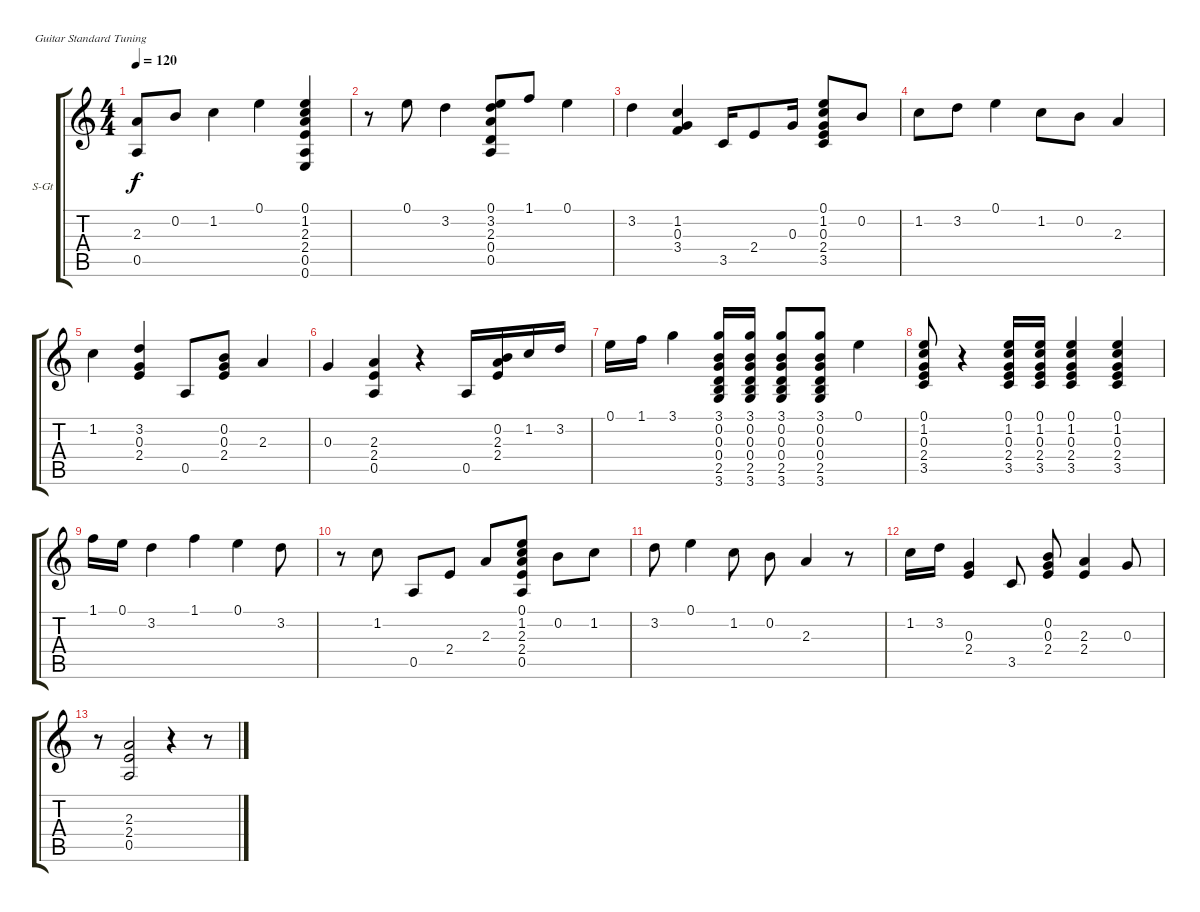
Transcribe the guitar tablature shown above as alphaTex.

\defaultSystemsLayout 4
\bracketExtendMode groupsimilarinstruments
\firstSystemTrackNameOrientation horizontal
\otherSystemsTrackNameOrientation horizontal
\track ("Steel Guitar" "S-Gt") {instrument acousticguitarsteel}
\staff {score tabs}
\tuning (E4 B3 G3 D3 A2 E2)
\ts (4 4)
\tempo 120
\clef g2
\ks c
(2.3 0.5).8{dy f instrument acousticguitarsteel} 0.2.8 1.2.4 0.1.4 (0.1 1.2 2.3 2.4 0.5 0.6).4 |
r.8 0.1.8 3.2.4 (0.1 3.2 2.3 0.4 0.5).8 1.1.8 0.1.4 |
3.2.4 (1.2 0.3 3.4).4 3.5.16 2.4.8 0.3.16 (3.5 2.4 0.3 1.2 0.1).8 0.2.8 |
1.2.8 3.2.8 0.1.4 1.2.8 0.2.8 2.3.4 |
1.2.4 (3.2 0.3 2.4).4 0.5.8 (0.2 0.3 2.4).8 2.3.4 |
0.3.4 (2.3 2.4 0.5).4 r.4 0.5.16 (2.4 2.3 0.2).16 1.2.16 3.2.16 |
0.1.16 1.1.16 3.1.4 (3.1 0.2 0.3 0.4 2.5 3.6).16 (3.1 0.2 0.3 0.4 2.5 3.6).16 (3.1 0.2 0.3 0.4 2.5 3.6).8 (3.1 0.2 0.3 0.4 2.5 3.6).8 0.1.4 |
(0.1 1.2 0.3 2.4 3.5).8 r.4 (0.1 1.2 0.3 2.4 3.5).16 (0.1 1.2 0.3 2.4 3.5).16 (0.1 1.2 0.3 2.4 3.5).4 (0.1 1.2 0.3 2.4 3.5).4 |
1.1.16 0.1.16 3.2.4 1.1.4 0.1.4 3.2.8 |
r.8 1.2.8 0.5.8 2.4.8 2.3.8 (0.5 2.4 2.3 1.2 0.1).8 0.2.8 1.2.8 |
3.2.8 0.1.4 1.2.8 0.2.8 2.3.4 r.8 |
1.2.16 3.2.16 (0.3 2.4).4 3.5.8 (0.2 0.3 2.4).8 (2.3 2.4).4 0.3.8 |
r.8 (2.3 2.4 0.5).2 r.4 r.8
